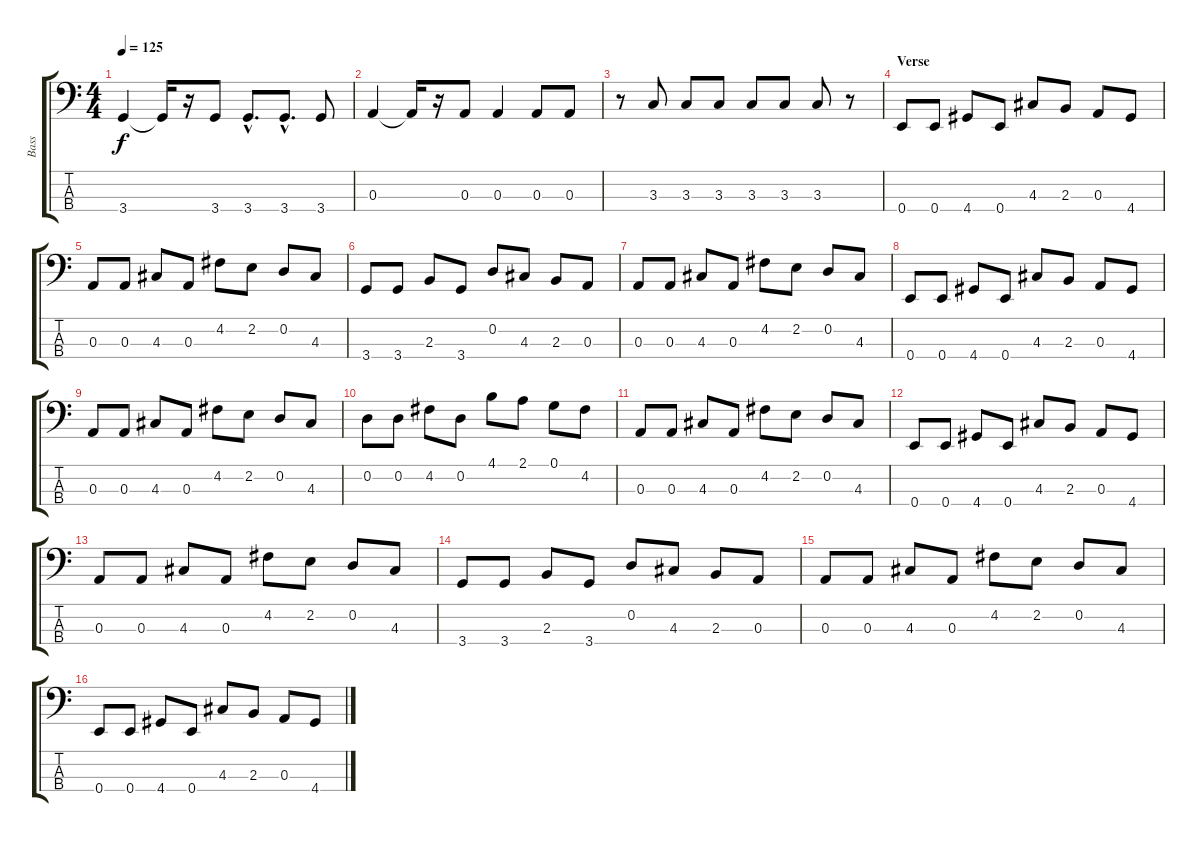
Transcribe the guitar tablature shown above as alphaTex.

\track ("Bass" "Bass") {instrument electricbassfinger}
\staff {score tabs}
\tuning (G2 D2 A1 E1) {hide}
\ts (4 4)
\tempo 125
\clef f4
\ks c
3.4.4{dy f} 3.4{t}.16 r.16 3.4.8 3.4{hac}.8{d} 3.4{hac}.8{d} 3.4.8 |
0.3.4 0.3{t}.16 r.16 0.3.8 0.3.4 0.3.8 0.3.8 |
r.8 3.3.8 3.3.8 3.3.8 3.3.8 3.3.8 3.3.8 r.8 |
\section ("" "Verse")
0.4.8 0.4.8 4.4.8 0.4.8 4.3.8 2.3.8 0.3.8 4.4.8 |
0.3.8 0.3.8 4.3.8 0.3.8 4.2.8 2.2.8 0.2.8 4.3.8 |
3.4.8 3.4.8 2.3.8 3.4.8 0.2.8 4.3.8 2.3.8 0.3.8 |
0.3.8 0.3.8 4.3.8 0.3.8 4.2.8 2.2.8 0.2.8 4.3.8 |
0.4.8 0.4.8 4.4.8 0.4.8 4.3.8 2.3.8 0.3.8 4.4.8 |
0.3.8 0.3.8 4.3.8 0.3.8 4.2.8 2.2.8 0.2.8 4.3.8 |
0.2.8 0.2.8 4.2.8 0.2.8 4.1.8 2.1.8 0.1.8 4.2.8 |
0.3.8 0.3.8 4.3.8 0.3.8 4.2.8 2.2.8 0.2.8 4.3.8 |
0.4.8 0.4.8 4.4.8 0.4.8 4.3.8 2.3.8 0.3.8 4.4.8 |
0.3.8 0.3.8 4.3.8 0.3.8 4.2.8 2.2.8 0.2.8 4.3.8 |
3.4.8 3.4.8 2.3.8 3.4.8 0.2.8 4.3.8 2.3.8 0.3.8 |
0.3.8 0.3.8 4.3.8 0.3.8 4.2.8 2.2.8 0.2.8 4.3.8 |
0.4.8 0.4.8 4.4.8 0.4.8 4.3.8 2.3.8 0.3.8 4.4.8
